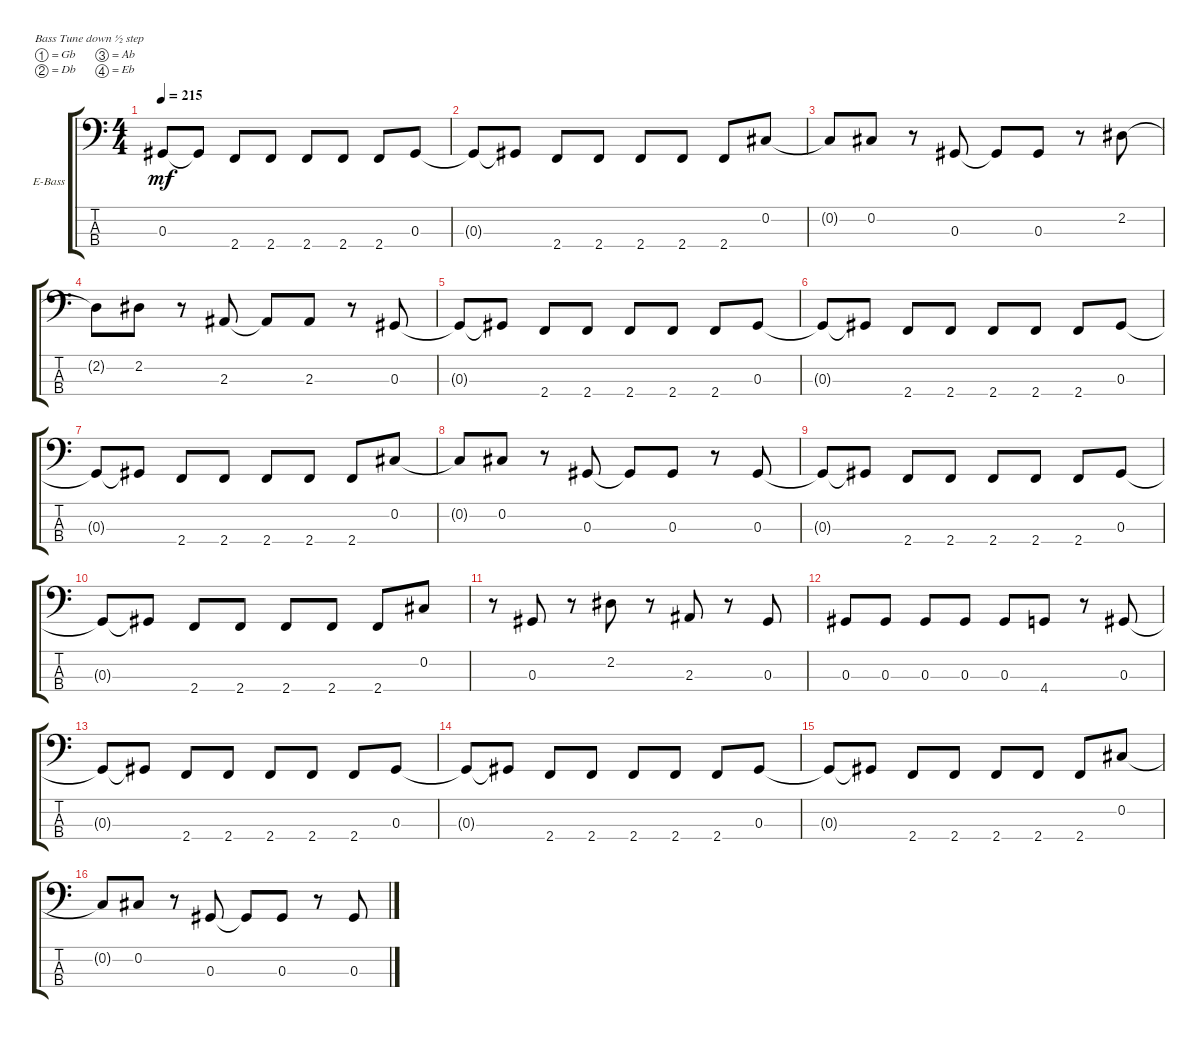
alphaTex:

\bracketExtendMode groupsimilarinstruments
\firstSystemTrackNameOrientation horizontal
\otherSystemsTrackNameOrientation horizontal
\track ("Electric Bass" "E-Bass") {instrument electricbassfinger}
\staff {score tabs}
\tuning (Gb2 Db2 Ab1 Eb1)
\ts (4 4)
\tempo 215
\clef f4
\ks c
0.3{t}.8{dy mf} 0.3{t}.8 2.4.8 2.4.8 2.4.8 2.4.8 2.4.8 0.3.8 |
0.3{t}.8 0.3{t}.8 2.4.8 2.4.8 2.4.8 2.4.8 2.4.8 0.2.8 |
0.2{t}.8 0.2.8 r.8 0.3.8 0.3{t}.8 0.3.8 r.8 2.2.8 |
2.2{t}.8 2.2.8 r.8 2.3.8 2.3{t}.8 2.3.8 r.8 0.3.8 |
0.3{t}.8 0.3{t}.8 2.4.8 2.4.8 2.4.8 2.4.8 2.4.8 0.3.8 |
0.3{t}.8 0.3{t}.8 2.4.8 2.4.8 2.4.8 2.4.8 2.4.8 0.3.8 |
0.3{t}.8 0.3{t}.8 2.4.8 2.4.8 2.4.8 2.4.8 2.4.8 0.2.8 |
0.2{t}.8 0.2.8 r.8 0.3.8 0.3{t}.8 0.3.8 r.8 0.3.8 |
0.3{t}.8 0.3{t}.8 2.4.8 2.4.8 2.4.8 2.4.8 2.4.8 0.3.8 |
0.3{t}.8 0.3{t}.8 2.4.8 2.4.8 2.4.8 2.4.8 2.4.8 0.2.8 |
r.8 0.3.8 r.8 2.2.8 r.8 2.3.8 r.8 0.3.8 |
0.3.8 0.3.8 0.3.8 0.3.8 0.3.8 4.4.8 r.8 0.3.8 |
0.3{t}.8 0.3{t}.8 2.4.8 2.4.8 2.4.8 2.4.8 2.4.8 0.3.8 |
0.3{t}.8 0.3{t}.8 2.4.8 2.4.8 2.4.8 2.4.8 2.4.8 0.3.8 |
0.3{t}.8 0.3{t}.8 2.4.8 2.4.8 2.4.8 2.4.8 2.4.8 0.2.8 |
0.2{t}.8 0.2.8 r.8 0.3.8 0.3{t}.8 0.3.8 r.8 0.3.8
